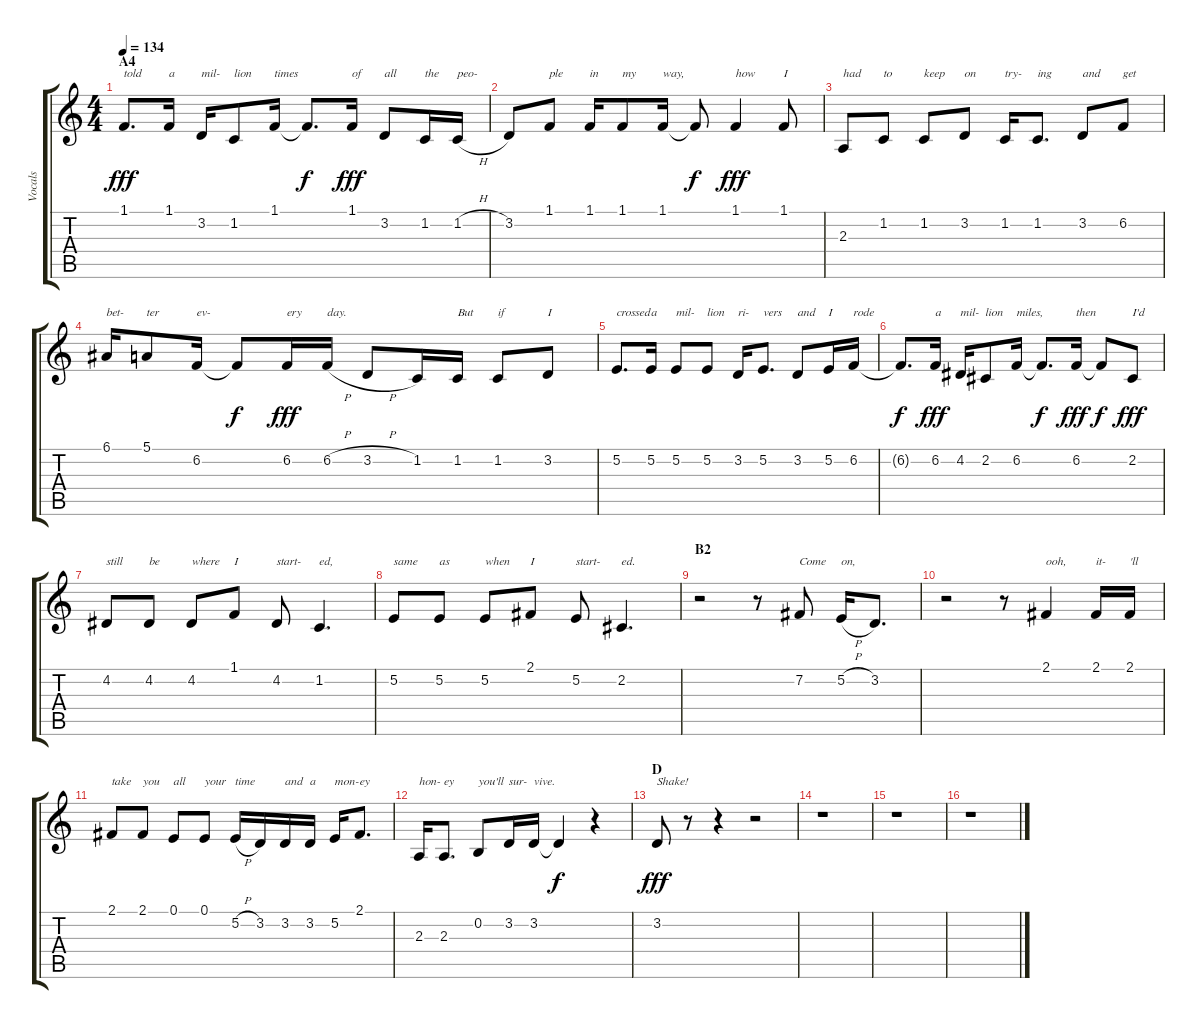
\track ("Vocals" "Vocals") {instrument lead6voice}
\staff {score tabs}
\tuning (E4 B3 G3 D3 A2 E2) {hide}
\ts (4 4)
\section ("" "A4")
\tempo 134
\clef g2
\ks c
1.1.8{d txt "told" dy fff} 1.1.16{txt "a"} 3.2.16{txt "mil-"} 1.2.8{txt "lion"} 1.1.16{txt "times"} 1.1{t}.8{d dy f} 1.1.16{txt "of" dy fff} 3.2.8{txt "all"} 1.2.16{txt "the"} 1.2{h}.16{txt "peo-"} |
3.2.8 1.1.8{txt "ple"} 1.1.16{txt "in"} 1.1.8{txt "my"} 1.1.16{txt "way,"} 1.1{t}.8{dy f} 1.1.4{txt "how" dy fff} 1.1.8{txt "I"} |
2.3.8{txt "had"} 1.2.8{txt "to"} 1.2.8{txt "keep"} 3.2.8{txt "on"} 1.2.16{txt "try-"} 1.2.8{d txt "ing"} 3.2.8{txt "and"} 6.2.8{txt "get"} |
6.1.16{txt "bet-"} 5.1.8{txt "ter"} 6.2.16{txt "ev-"} 6.2{t}.8{dy f} 6.2.16{txt "ery" dy fff} 6.2{h}.16{txt "day."} 3.2{h}.8 1.2.16 1.2.16{txt "But"} 1.2.8{txt "if"} 3.2.8{txt "I"} |
5.2.8{d txt "crossed"} 5.2.16{txt "a"} 5.2.8{txt "mil-"} 5.2.8{txt "lion"} 3.2.16{txt "ri-"} 5.2.8{d txt "vers"} 3.2.8{txt "and"} 5.2.16{txt "I"} 6.2.16{txt "rode"} |
6.2{t}.8{d dy f} 6.2.16{txt "a" dy fff} 4.2.16{txt "mil-"} 2.2.8{txt "lion"} 6.2.16{txt "miles,"} 6.2{t}.8{d dy f} 6.2.16{txt "then" dy fff} 6.2{t}.8{dy f} 2.2.8{txt "I'd" dy fff} |
4.2.8{txt "still"} 4.2.8{txt "be"} 4.2.8{txt "where"} 1.1.8{txt "I"} 4.2.8{txt "start-"} 1.2.4{d txt "ed,"} |
5.2.8{txt "same"} 5.2.8{txt "as"} 5.2.8{txt "when"} 2.1.8{txt "I"} 5.2.8{txt "start-"} 2.2.4{d txt "ed."} |
\section ("" "B2")
r.2 r.8 7.2.8{txt "Come"} 5.2{h}.16{txt "on,"} 3.2.8{d} |
r.2 r.8 2.1.4{txt "ooh,"} 2.1.16{txt "it-"} 2.1.16{txt "'ll"} |
2.1.8{txt "take"} 2.1.8{txt "you"} 0.1.8{txt "all"} 0.1.8{txt "your"} 5.2{h}.16{txt "time"} 3.2.16 3.2.16{txt "and"} 3.2.16{txt "a"} 5.2.16{txt "mon-"} 2.1.8{d txt "ey"} |
2.3.16{txt "hon-"} 2.3.8{d txt "ey"} 0.2.8{txt "you'll"} 3.2.16{txt "sur-"} 3.2.16{txt "vive."} 3.2{t}.4{dy f} r.4 |
\section ("" "D")
3.2.8{txt "Shake!" dy fff} r.8 r.4 r.2 |
r.1 |
r.1 |
r.1
